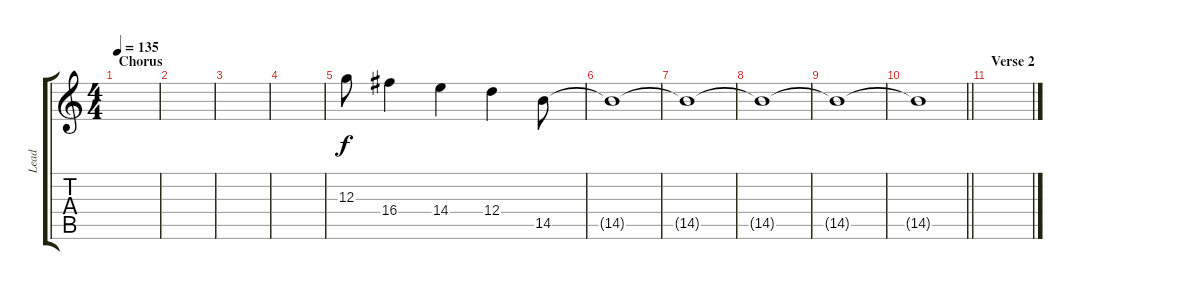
\track ("Lead " "Lead ") {instrument distortionguitar}
\staff {score tabs}
\tuning (E4 B3 G3 D3 A2 E2) {hide}
\ts (4 4)
\section ("" "Chorus")
\tempo 135
\clef g2
\ks c
|
|
|
|
12.3.8{instrument electricguitarjazz} 16.4.4 14.4.4 12.4.4 14.5.8 |
14.5{t}.1 |
14.5{t}.1 |
14.5{t}.1 |
14.5{t}.1 |
\barLineRight lightlight
14.5{t}.1 |
\section ("" "Verse 2")
